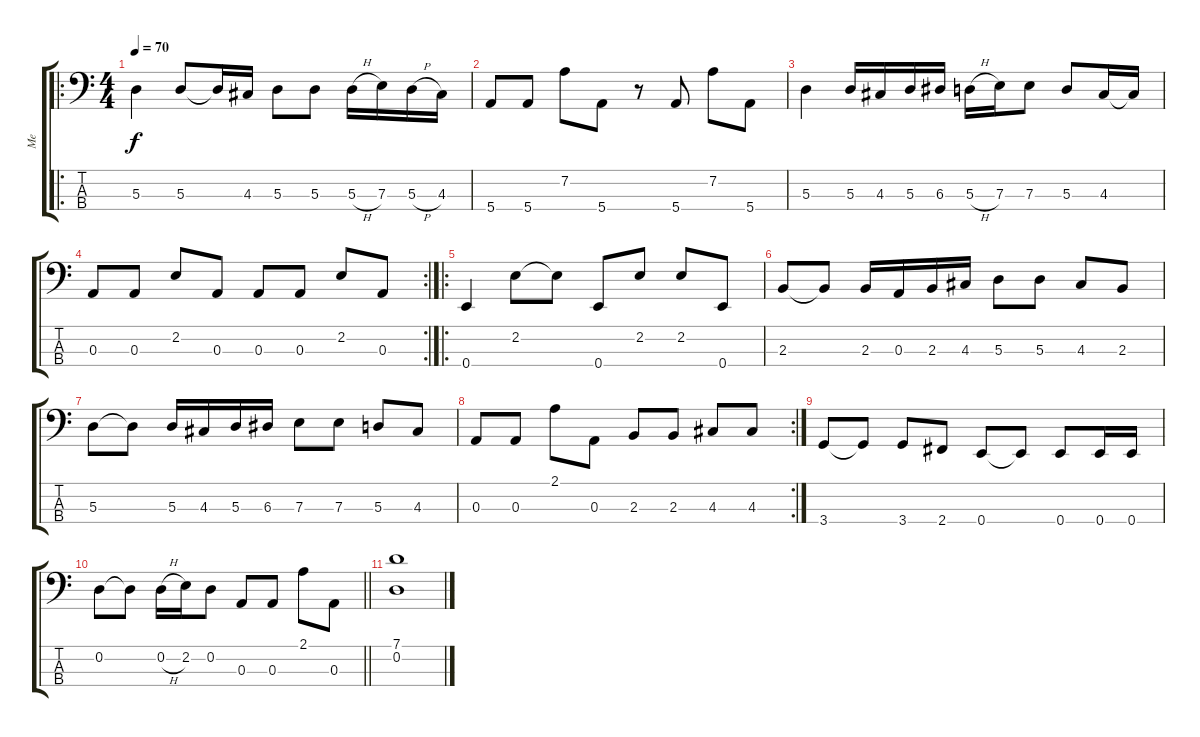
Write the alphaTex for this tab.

\track ("Me" "Me") {instrument electricbassfinger}
\staff {score tabs}
\tuning (G2 D2 A1 E1) {hide}
\ro
\ts (4 4)
\tempo 70
\clef f4
\ks c
5.3.4{dy f} 5.3.8 5.3{t}.16 4.3.16 5.3.8 5.3.8 5.3{h}.16 7.3.16 5.3{h}.16 4.3.16 |
5.4.8 5.4.8 7.2.8 5.4.8 r.8 5.4.8 7.2.8 5.4.8 |
5.3.4 5.3.16 4.3.16 5.3.16 6.3.16 5.3{h}.16 7.3.16 7.3.8 5.3.8 4.3.16 4.3{t}.16 |
\rc 2
0.3.8 0.3.8 2.2.8 0.3.8 0.3.8 0.3.8 2.2.8 0.3.8 |
\ro
0.4.4 2.2.8 2.2{t}.8 0.4.8 2.2.8 2.2.8 0.4.8 |
2.3.8 2.3{t}.8 2.3.16 0.3.16 2.3.16 4.3.16 5.3.8 5.3.8 4.3.8 2.3.8 |
5.3.8 5.3{t}.8 5.3.16 4.3.16 5.3.16 6.3.16 7.3.8 7.3.8 5.3.8 4.3.8 |
\rc 2
0.3.8 0.3.8 2.1.8 0.3.8 2.3.8 2.3.8 4.3.8 4.3.8 |
3.4.8 3.4{t}.8 3.4.8 2.4.8 0.4.8 0.4{t}.8 0.4.8 0.4.16 0.4.16 |
\barLineRight lightlight
0.2.8 0.2{t}.8 0.2{h}.16 2.2.16 0.2.8 0.3.8 0.3.8 2.1.8 0.3.8 |
(7.1 0.2).1
